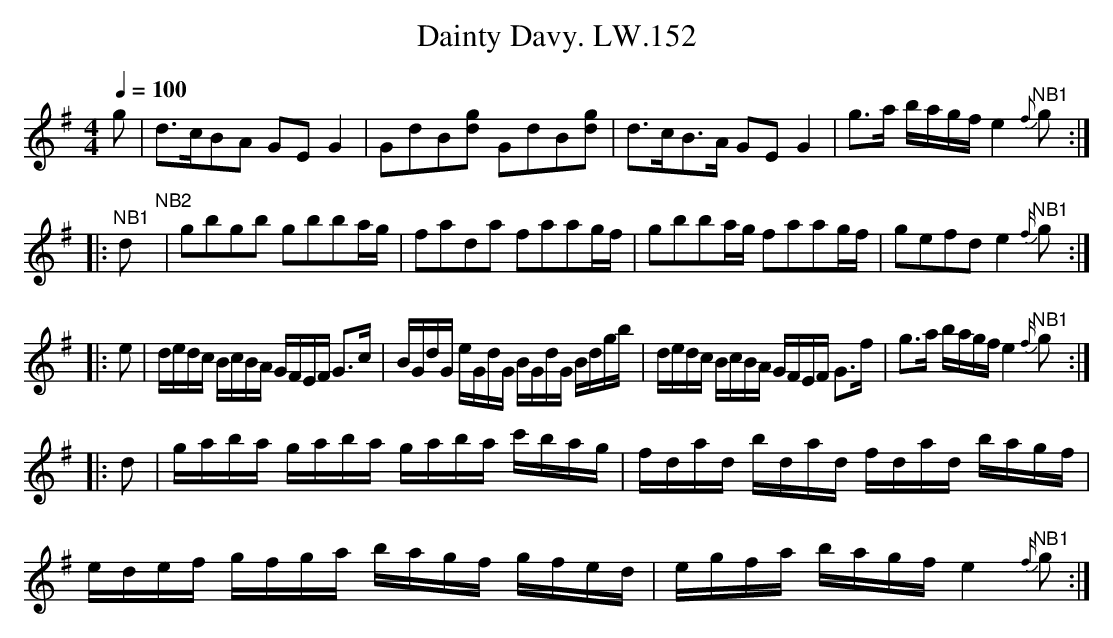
X:1
T:Dainty Davy. LW.152
M:4/4
L:1/8
Q:1/4=100
K:G
g|d>cBA GE G2|GdB[dg] GdB[dg]|d>cB>A GE G2|g>a b/a/g/f/ e2{f}"^NB1"g :|
|:"^NB1"d"^NB2"|gbgb gbba/g/|fada faag/f/|gbba/g/ faag/f/|gefd e2 {f/}"^NB1"g:|
L:1/16
|: e2|dedc BcBA GFEF G3c|BGdG eGdG BGdG Bdgb|dedc BcBA GFEF G3f|g3a bagf e4{f/}"^NB1"g2:|
|:d2|gaba gaba gaba c'bag|fdad bdad fdad bagf|edef gfga bagf gfed|egfa bagf e4{f/}"^NB1"g2:|
